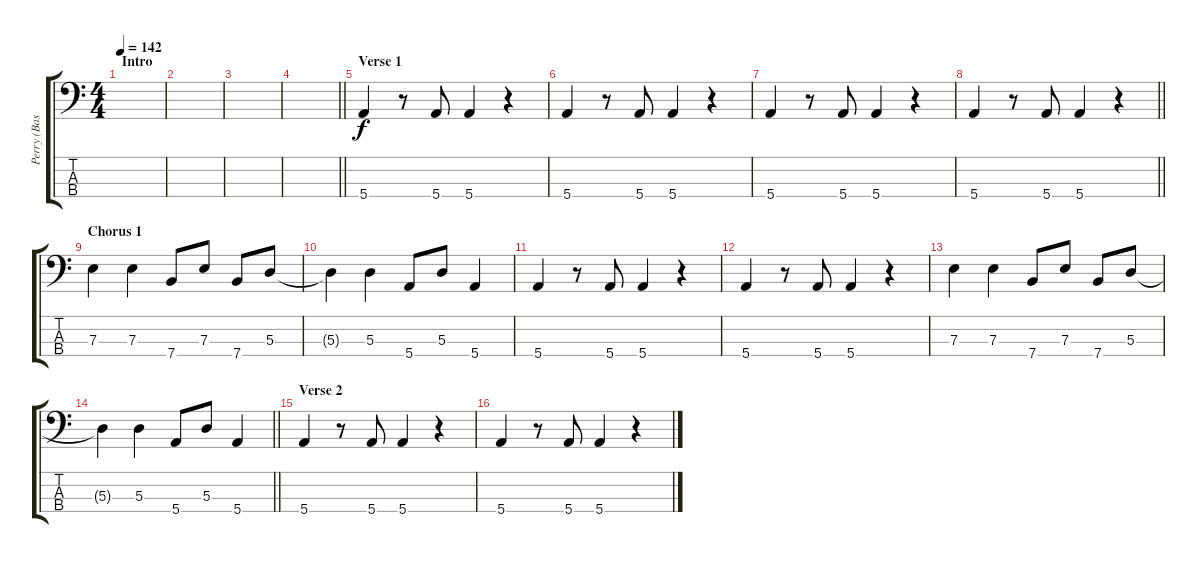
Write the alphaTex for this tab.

\track ("Perry (Bass)" "Perry (Bas") {instrument electricbassfinger}
\staff {score tabs}
\tuning (G2 D2 A1 E1) {hide}
\ts (4 4)
\section ("" "Intro")
\tempo 142
\clef f4
\ks c
|
|
|
\barLineRight lightlight
|
\section ("" "Verse 1")
5.4.4 r.8 5.4.8 5.4.4 r.4 |
5.4.4 r.8 5.4.8 5.4.4 r.4 |
5.4.4 r.8 5.4.8 5.4.4 r.4 |
\barLineRight lightlight
5.4.4 r.8 5.4.8 5.4.4 r.4 |
\section ("" "Chorus 1")
7.3.4 7.3.4 7.4.8 7.3.8 7.4.8 5.3.8 |
5.3{t}.4 5.3.4 5.4.8 5.3.8 5.4.4 |
5.4.4 r.8 5.4.8 5.4.4 r.4 |
5.4.4 r.8 5.4.8 5.4.4 r.4 |
7.3.4 7.3.4 7.4.8 7.3.8 7.4.8 5.3.8 |
\barLineRight lightlight
5.3{t}.4 5.3.4 5.4.8 5.3.8 5.4.4 |
\section ("" "Verse 2")
5.4.4 r.8 5.4.8 5.4.4 r.4 |
5.4.4 r.8 5.4.8 5.4.4 r.4
